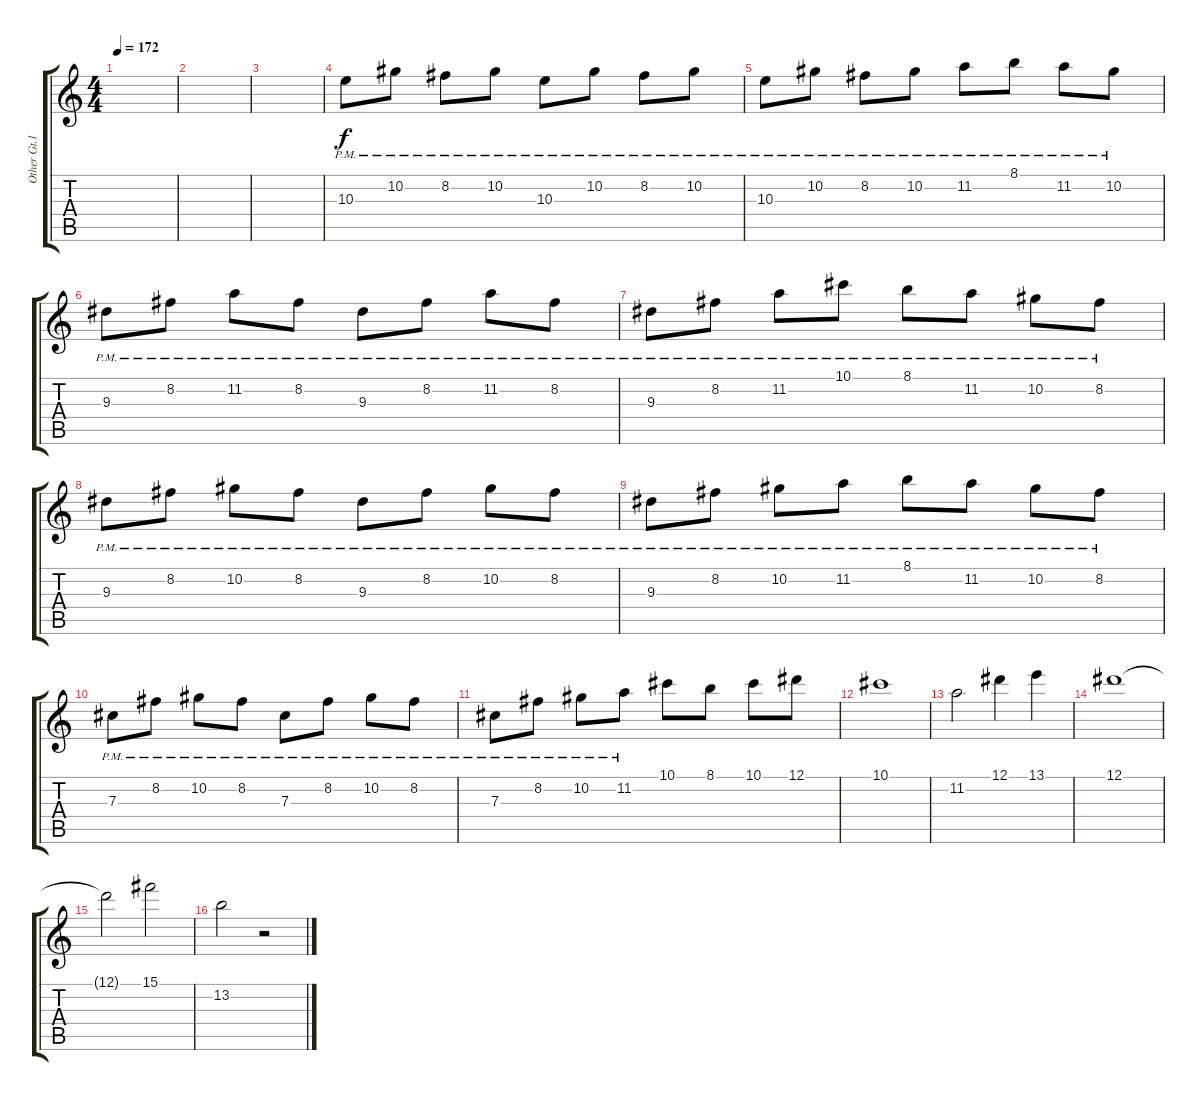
\track ("Other Gt.1" "Other Gt.1") {instrument overdrivenguitar}
\staff {score tabs}
\tuning (Eb4 Bb3 Gb3 Db3 Ab2 Db2) {hide}
\ts (4 4)
\tempo 172
\clef g2
\ks c
|
|
|
10.3{pm}.8 10.2{pm}.8 8.2{pm}.8 10.2{pm}.8 10.3{pm}.8 10.2{pm}.8 8.2{pm}.8 10.2{pm}.8 |
10.3{pm}.8 10.2{pm}.8 8.2{pm}.8 10.2{pm}.8 11.2{pm}.8 8.1{pm}.8 11.2{pm}.8 10.2{pm}.8 |
9.3{pm}.8 8.2{pm}.8 11.2{pm}.8 8.2{pm}.8 9.3{pm}.8 8.2{pm}.8 11.2{pm}.8 8.2{pm}.8 |
9.3{pm}.8 8.2{pm}.8 11.2{pm}.8 10.1{pm}.8 8.1{pm}.8 11.2{pm}.8 10.2{pm}.8 8.2{pm}.8 |
9.3{pm}.8 8.2{pm}.8 10.2{pm}.8 8.2{pm}.8 9.3{pm}.8 8.2{pm}.8 10.2{pm}.8 8.2{pm}.8 |
9.3{pm}.8 8.2{pm}.8 10.2{pm}.8 11.2{pm}.8 8.1{pm}.8 11.2{pm}.8 10.2{pm}.8 8.2{pm}.8 |
7.3{pm}.8 8.2{pm}.8 10.2{pm}.8 8.2{pm}.8 7.3{pm}.8 8.2{pm}.8 10.2{pm}.8 8.2{pm}.8 |
7.3{pm}.8 8.2{pm}.8 10.2{pm}.8 11.2{pm}.8 10.1.8 8.1.8 10.1.8 12.1.8 |
10.1.1 |
11.2.2 12.1.4 13.1.4 |
12.1.1 |
12.1{t}.2 15.1.2 |
13.2.2 r.2
